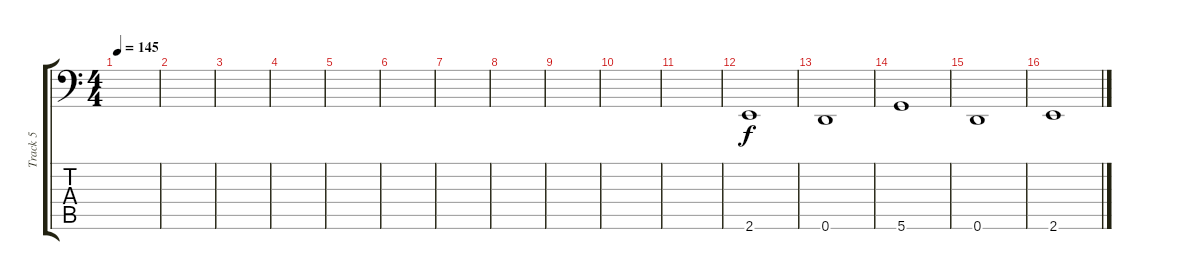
\track ("Track 5" "Track 5") {instrument synthbass2}
\staff {score tabs}
\tuning (E4 B3 G3 D2 A2 D1) {hide}
\ts (4 4)
\tempo 145
\clef f4
\ks c
|
|
|
|
|
|
|
|
|
|
|
2.6.1 |
0.6.1 |
5.6.1 |
0.6.1 |
2.6.1
